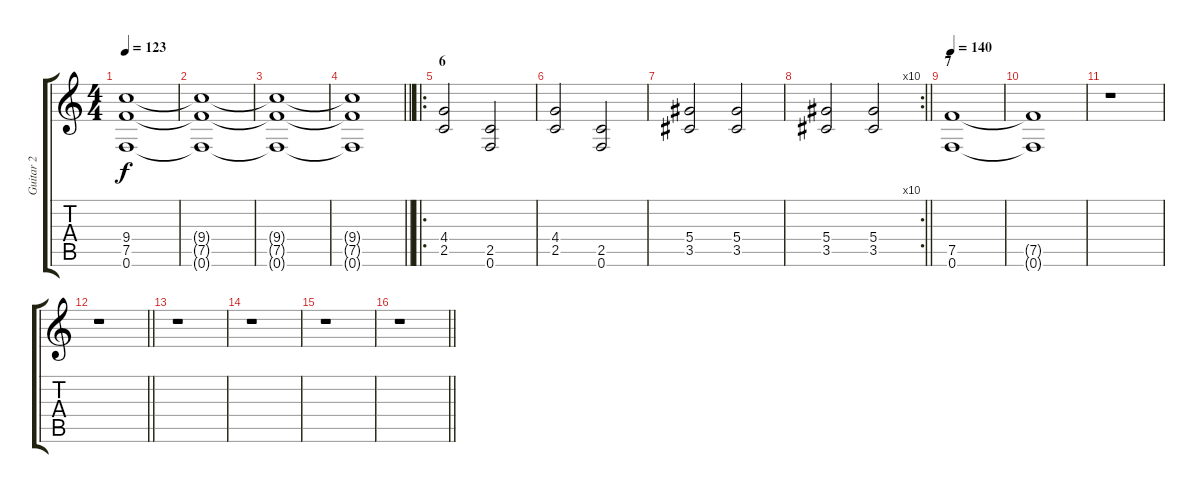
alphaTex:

\track ("Guitar 2" "Guitar 2") {instrument overdrivenguitar}
\staff {score tabs}
\tuning (F4 C4 Ab3 Eb3 Bb2 F2) {hide}
\ts (4 4)
\section ("" "")
\tempo 123
\clef g2
\ks c
(9.4 7.5 0.6).1{dy f} |
(9.4{t} 7.5{t} 0.6{t}).1 |
(9.4{t} 7.5{t} 0.6{t}).1 |
\barLineRight lightlight
(9.4{t} 7.5{t} 0.6{t}).1 |
\ro
\section ("" "6")
(4.4 2.5).2 (2.5 0.6).2 |
(4.4 2.5).2 (2.5 0.6).2 |
(5.4 3.5).2 (5.4 3.5).2 |
\rc 10
\barLineRight lightlight
(5.4 3.5).2 (5.4 3.5).2 |
\section ("" "7")
\tempo 140
(7.5 0.6).1 |
(7.5{t} 0.6{t}).1 |
r.1 |
\barLineRight lightlight
r.1 |
r.1 |
r.1 |
r.1 |
\barLineRight lightlight
r.1
